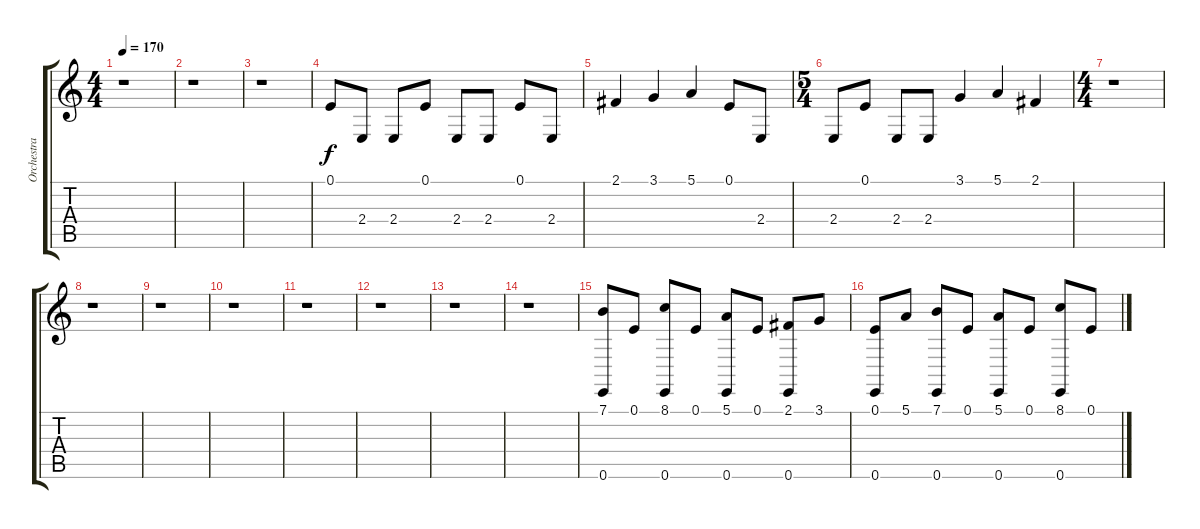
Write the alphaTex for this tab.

\track ("Orchestra" "Orchestra") {instrument viola}
\staff {score tabs}
\tuning (E4 B3 G3 D3 A2 E2) {hide}
\ts (4 4)
\tempo 170
\clef g2
\ks c
r.1{dy f} |
r.1 |
r.1 |
0.1.8{volume 8} 2.4.8 2.4.8 0.1.8 2.4.8 2.4.8 0.1.8 2.4.8 |
2.1.4 3.1.4 5.1.4 0.1.8 2.4.8 |
\ts (5 4)
2.4.8 0.1.8 2.4.8 2.4.8 3.1.4 5.1.4 2.1.4 |
\ts (4 4)
r.1 |
r.1 |
r.1 |
r.1 |
r.1 |
r.1 |
r.1 |
r.1 |
(7.1 0.6).8 0.1.8 (8.1 0.6).8 0.1.8 (5.1 0.6).8 0.1.8 (2.1 0.6).8 3.1.8 |
(0.1 0.6).8 5.1.8 (7.1 0.6).8 0.1.8 (5.1 0.6).8 0.1.8 (8.1 0.6).8 0.1.8
